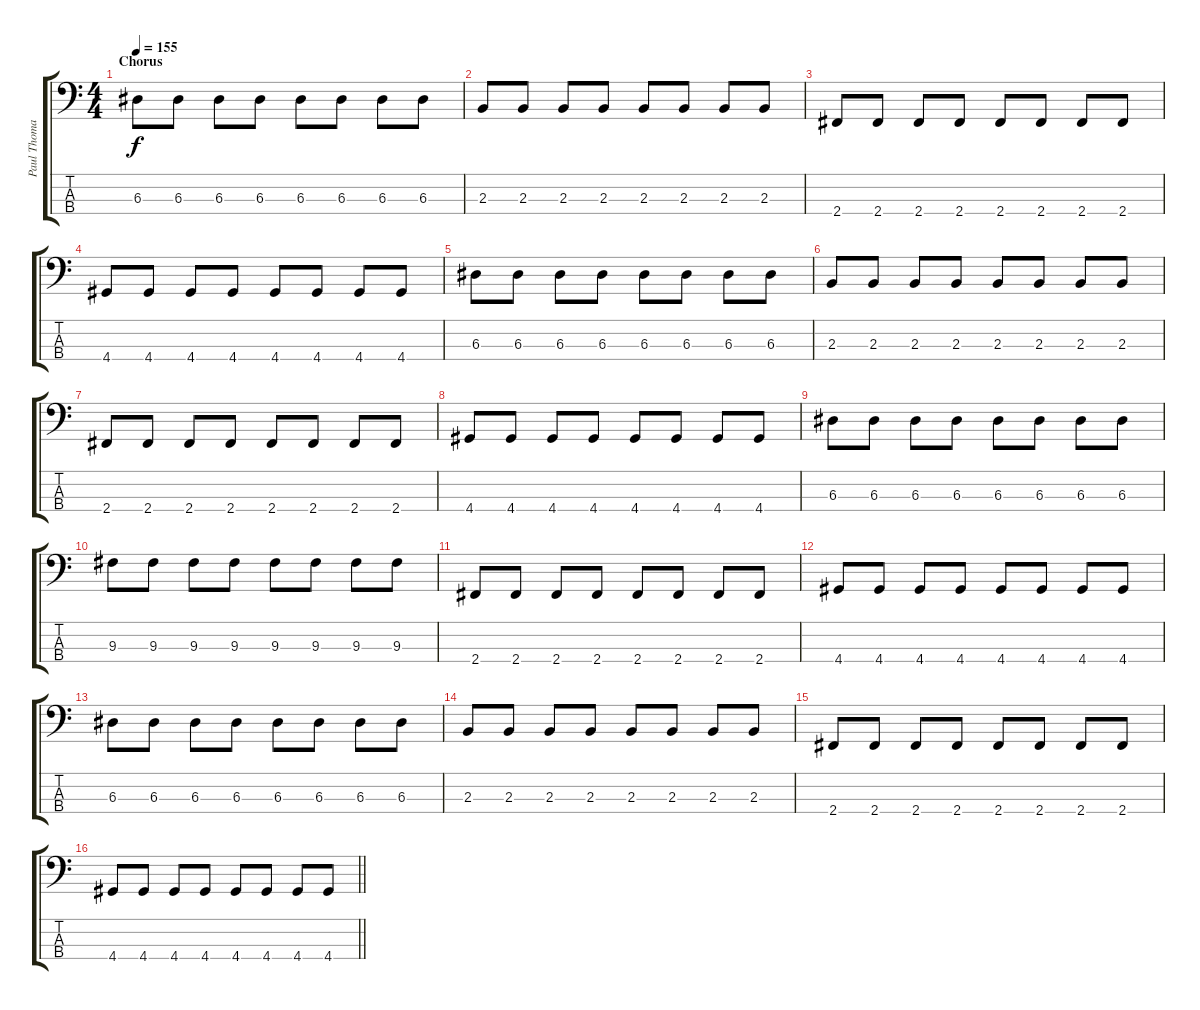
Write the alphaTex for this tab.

\track ("Paul Thomas [Bass Guitar]" "Paul Thoma") {instrument electricbassfinger}
\staff {score tabs}
\tuning (G2 D2 A1 E1) {hide}
\ts (4 4)
\section ("" "Chorus")
\tempo 155
\clef f4
\ks c
6.3.8{dy f} 6.3.8 6.3.8 6.3.8 6.3.8 6.3.8 6.3.8 6.3.8 |
2.3.8 2.3.8 2.3.8 2.3.8 2.3.8 2.3.8 2.3.8 2.3.8 |
2.4.8 2.4.8 2.4.8 2.4.8 2.4.8 2.4.8 2.4.8 2.4.8 |
4.4.8 4.4.8 4.4.8 4.4.8 4.4.8 4.4.8 4.4.8 4.4.8 |
6.3.8 6.3.8 6.3.8 6.3.8 6.3.8 6.3.8 6.3.8 6.3.8 |
2.3.8 2.3.8 2.3.8 2.3.8 2.3.8 2.3.8 2.3.8 2.3.8 |
2.4.8 2.4.8 2.4.8 2.4.8 2.4.8 2.4.8 2.4.8 2.4.8 |
4.4.8 4.4.8 4.4.8 4.4.8 4.4.8 4.4.8 4.4.8 4.4.8 |
6.3.8 6.3.8 6.3.8 6.3.8 6.3.8 6.3.8 6.3.8 6.3.8 |
9.3.8 9.3.8 9.3.8 9.3.8 9.3.8 9.3.8 9.3.8 9.3.8 |
2.4.8 2.4.8 2.4.8 2.4.8 2.4.8 2.4.8 2.4.8 2.4.8 |
4.4.8 4.4.8 4.4.8 4.4.8 4.4.8 4.4.8 4.4.8 4.4.8 |
6.3.8 6.3.8 6.3.8 6.3.8 6.3.8 6.3.8 6.3.8 6.3.8 |
2.3.8 2.3.8 2.3.8 2.3.8 2.3.8 2.3.8 2.3.8 2.3.8 |
2.4.8 2.4.8 2.4.8 2.4.8 2.4.8 2.4.8 2.4.8 2.4.8 |
\barLineRight lightlight
4.4.8 4.4.8 4.4.8 4.4.8 4.4.8 4.4.8 4.4.8 4.4.8
